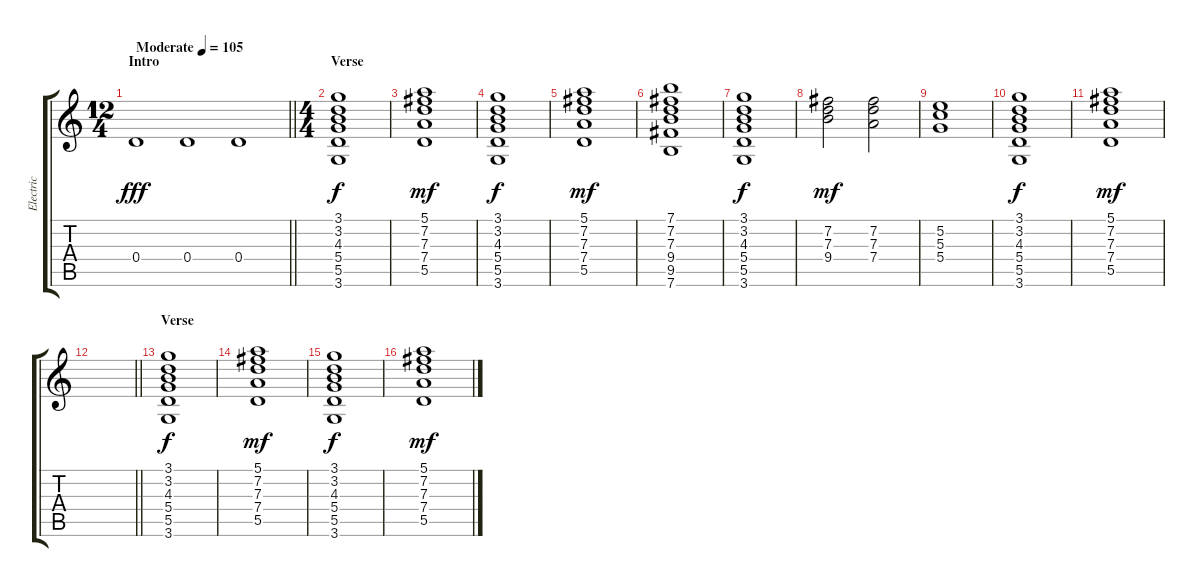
\track ("Electric" "Electric") {instrument distortionguitar}
\staff {score tabs}
\tuning (E4 B3 G3 D3 A2 E2) {hide}
\ts (12 4)
\section ("" "Intro")
\tempo (105 "Moderate")
\clef g2
\barLineRight lightlight
\ks c
0.4.1{dy fff instrument distortionguitar} 0.4.1 0.4.1 |
\ts (4 4)
\section ("" "Verse")
(3.1 3.2 4.3 5.4 5.5 3.6).1{dy f} |
(5.1 7.2 7.3 7.4 5.5).1{dy mf} |
(3.1 3.2 4.3 5.4 5.5 3.6).1{dy f} |
(5.1 7.2 7.3 7.4 5.5).1{dy mf} |
(7.1 7.2 7.3 9.4 9.5 7.6).1 |
(3.1 3.2 4.3 5.4 5.5 3.6).1{dy f} |
(7.2 7.3 9.4).2{dy mf} (7.2 7.3 7.4).2 |
(5.2 5.3 5.4).1 |
(3.1 3.2 4.3 5.4 5.5 3.6).1{dy f} |
(5.1 7.2 7.3 7.4 5.5).1{dy mf} |
\barLineRight lightlight
|
\section ("" "Verse")
(3.1 3.2 4.3 5.4 5.5 3.6).1{dy f} |
(5.1 7.2 7.3 7.4 5.5).1{dy mf} |
(3.1 3.2 4.3 5.4 5.5 3.6).1{dy f} |
(5.1 7.2 7.3 7.4 5.5).1{dy mf}
